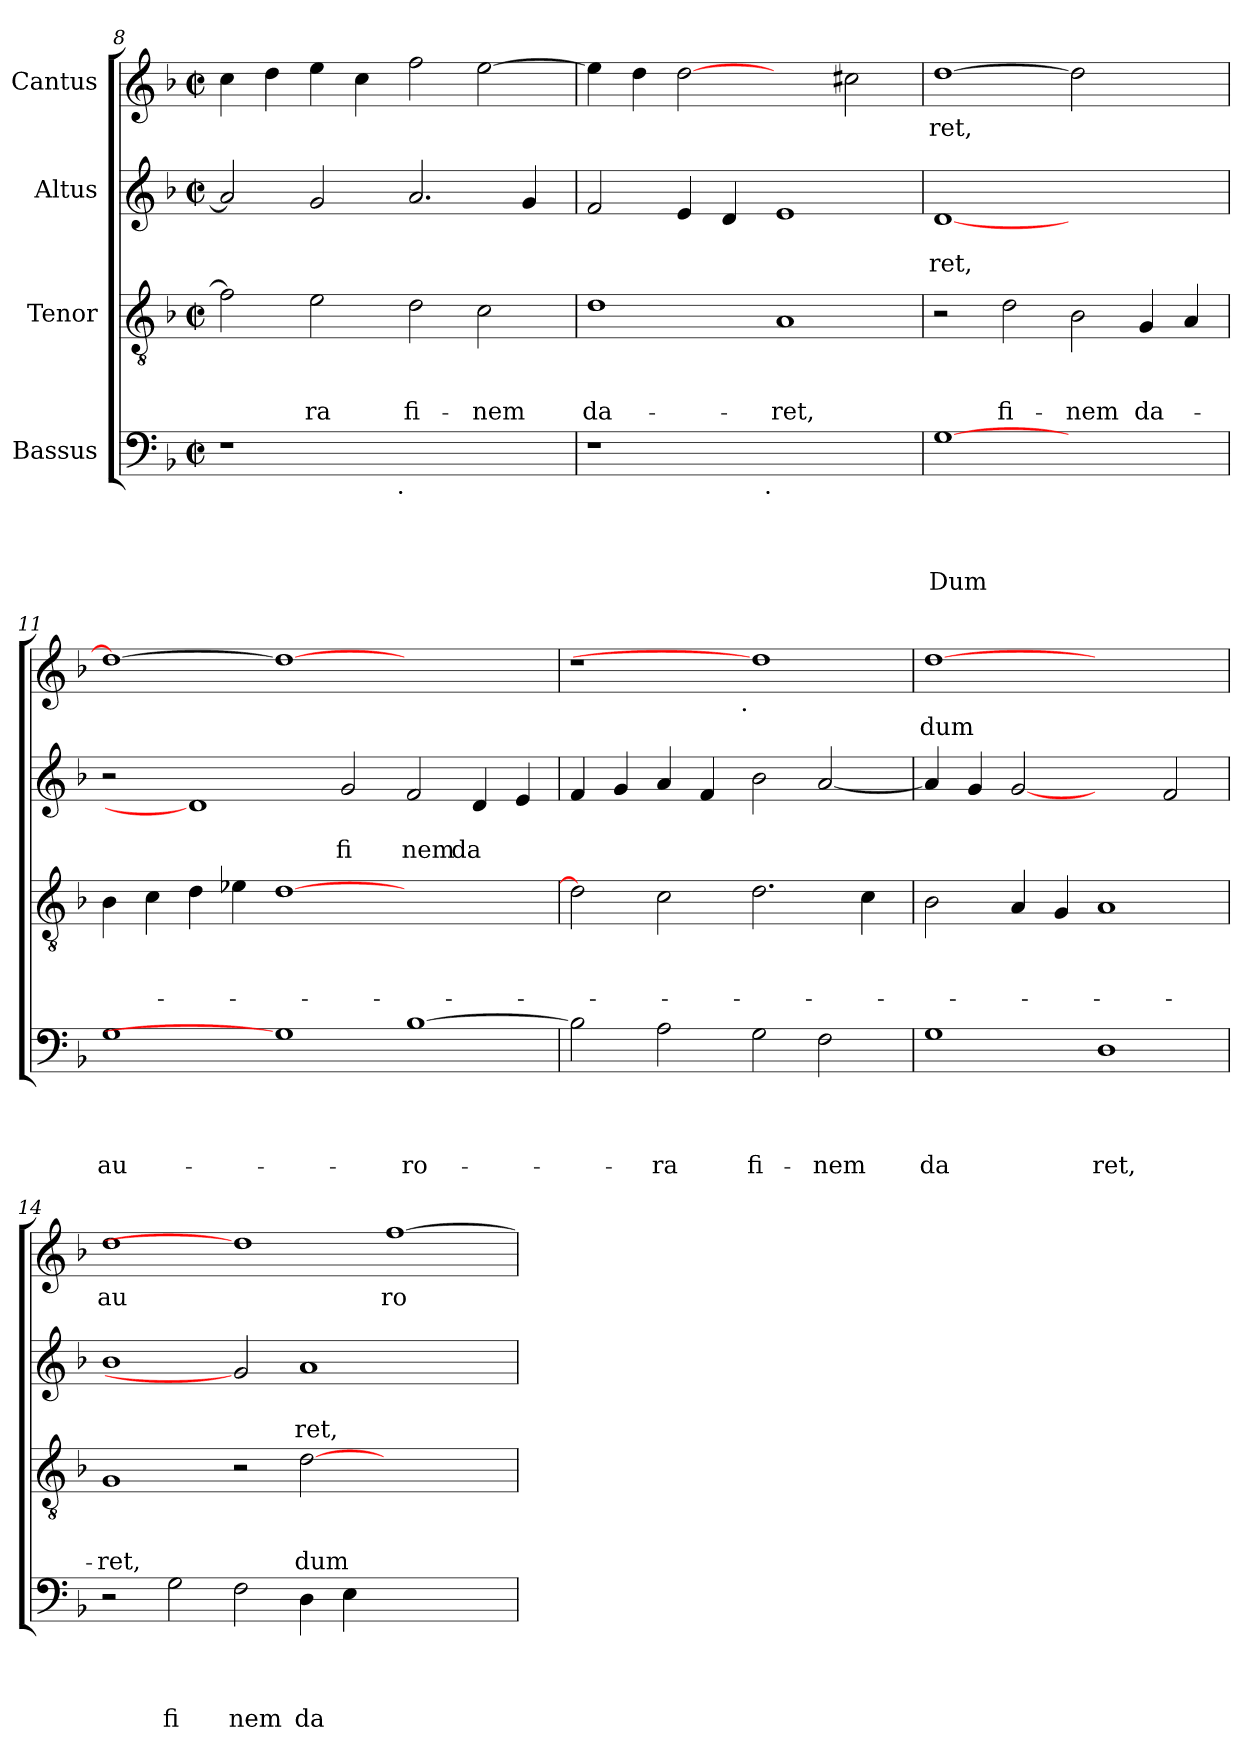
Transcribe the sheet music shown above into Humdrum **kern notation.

**kern	**text	**text	**text	**text	**kern	**text	**text	**text	**kern	**text	**text	**kern	**text
*part4	*part4	*part4	*part4	*part4	*part3	*part3	*part3	*part3	*part2	*part2	*part2	*part1	*part1
*staff4	*staff4	*staff4	*staff4	*staff4	*staff3	*staff3	*staff3	*staff3	*staff2	*staff2	*staff2	*staff1	*staff1
*I"Bassus	*	*	*	*	*I"Tenor	*	*	*	*I"Altus	*	*	*I"Cantus	*
*clefF4	*	*	*	*	*clefGv2	*	*	*	*clefG2	*	*	*clefG2	*
*k[b-]	*	*	*	*	*k[b-]	*	*	*	*k[b-]	*	*	*k[b-]	*
*F:	*	*	*	*	*F:	*	*	*	*F:	*	*	*F:	*
*M2/2	*	*	*	*	*M2/2	*	*	*	*M2/2	*	*	*M2/2	*
*met(c|)	*	*	*	*	*met(c|)	*	*	*	*met(c|)	*	*	*met(c|)	*
=8	=8	=8	=8	=8	=8	=8	=8	=8	=8	=8	=8	=8	=8
*^	*	*	*	*	*	*	*	*	*	*	*	*	*
1r	2ryy	.	.	.	.	2f\]	.	.	.	2a/]	.	.	4cc\	.
.	.	.	.	.	.	.	.	.	.	.	.	.	4dd\	.
!	!	!	!	!	!	!	!	!	!LO:LY:b	!	!	!	!	!
.	4...ryy	.	.	.	.	2e\	.	.	-ra	2g/	.	.	4ee\	.
.	.	.	.	.	.	.	.	.	.	.	.	.	4cc\	.
!	!LO:TX:b:t=.	!	!	!	!	!	!	!	!	!	!	!	!	!
.	1ryy	.	.	.	.	.	.	.	.	.	.	.	.	.
!	!	!	!	!	!	!	!	!	!LO:LY:b	!	!	!	!	!
1ryy	.	.	.	.	.	2d\	.	.	fi-	2.a/	.	.	2ff\	.
!	!	!	!	!	!	!	!	!	!LO:LY:b	!	!	!	!	!
.	.	.	.	.	.	2c\	.	.	-nem	.	.	.	[>2ee\	.
.	.	.	.	.	.	.	.	.	.	4g/	.	.	.	.
.	32ryy	.	.	.	.	.	.	.	.	.	.	.	.	.
=9	=9	=9	=9	=9	=9	=9	=9	=9	=9	=9	=9	=9	=9	=9
!	!	!	!	!	!	!	!	!	!LO:LY:b	!	!	!	!	!
1r	2ryy	.	.	.	.	1d	.	.	da-	2f/	.	.	4ee\]	.
.	.	.	.	.	.	.	.	.	.	.	.	.	4dd\	.
.	4...ryy	.	.	.	.	.	.	.	.	4e/	.	.	[2dd	.
.	.	.	.	.	.	.	.	.	.	4d/	.	.	.	.
!	!LO:TX:b:t=.	!	!	!	!	!	!	!	!	!	!	!	!	!
.	1ryy	.	.	.	.	.	.	.	.	.	.	.	.	.
!	!	!	!	!	!	!	!	!	!LO:LY:b	!	!	!	!	!
1ryy	.	.	.	.	.	1A	.	.	-ret,	1e	.	.	2ryy	.
.	.	.	.	.	.	.	.	.	.	.	.	.	2cc#\	.
.	32ryy	.	.	.	.	.	.	.	.	.	.	.	.	.
=10	=10	=10	=10	=10	=10	=10	=10	=10	=10	=10	=10	=10	=10	=10
!	!	!	!	!	!LO:LY:b	!	!	!	!	!	!	!LO:LY:b	!	!LO:LY:b
*v	*v	*	*	*	*	*	*	*	*	*	*	*	*	*
[1G	.	.	.	Dum	2r	.	.	.	[1d	.	ret,	[>1dd	-ret,
!	!	!	!	!	!	!	!	!LO:LY:b	!	!	!	!	!
.	.	.	.	.	2d\	.	.	fi-	.	.	.	.	.
!	!	!	!	!	!	!	!	!LO:LY:b	!	!	!	!	!
1ryy	.	.	.	.	2B-\	.	.	-nem	1ryy	.	.	2dd]	.
!	!	!	!	!	!	!	!	!LO:LY:b	!	!	!	!	!
.	.	.	.	.	4G/	.	.	da-	.	.	.	2ryy	.
.	.	.	.	.	4A/	.	.	.	.	.	.	.	.
=11	=11	=11	=11	=11	=11	=11	=11	=11	=11	=11	=11	=11	=11
!	!	!	!	!LO:LY:b	!	!	!	!	!	!	!	!	!
1G	.	.	.	au-	4B-\	.	.	.	2r	.	.	1dd_	.
.	.	.	.	.	4c\	.	.	.	.	.	.	.	.
.	.	.	.	.	4d\	.	.	.	1d]	.	.	.	.
.	.	.	.	.	4e-\	.	.	.	.	.	.	.	.
1G]	.	.	.	.	[>1d	.	.	.	.	.	.	1dd_	.
!	!	!	!	!	!	!	!	!	!	!	!LO:LY:b	!	!
.	.	.	.	.	.	.	.	.	2g/	.	fi	.	.
!	!	!	!	!LO:LY:b	!	!	!	!	!	!	!LO:LY:b	!	!
[>1B-	.	.	.	-ro-	1ryy	.	.	.	2f/	.	nem	1ryy	.
!	!	!	!	!	!	!	!	!	!	!	!LO:LY:b	!	!
.	.	.	.	.	.	.	.	.	4d/	.	da	.	.
.	.	.	.	.	.	.	.	.	4e/	.	.	.	.
=12	=12	=12	=12	=12	=12	=12	=12	=12	=12	=12	=12	=12	=12
*	*	*	*	*	*	*	*	*	*	*	*	*^	*
2B-\]	.	.	.	.	2d\]	.	.	.	4f/	.	.	1r	2ryy	.
.	.	.	.	.	.	.	.	.	4g/	.	.	.	.	.
!	!	!	!	!LO:LY:b	!	!	!	!	!	!	!	!	!	!
2A\	.	.	.	-ra	2c\	.	.	.	4a/	.	.	.	4...ryy	.
.	.	.	.	.	.	.	.	.	4f/	.	.	.	.	.
!	!	!	!	!	!	!	!	!	!	!	!	!	!LO:TX:b:t=.	!
.	.	.	.	.	.	.	.	.	.	.	.	.	1ryy	.
!	!	!	!	!LO:LY:b	!	!	!	!	!	!	!	!	!	!
2G\	.	.	.	fi-	2.d\	.	.	.	2b-\	.	.	1dd]	.	.
!	!	!	!	!LO:LY:b	!	!	!	!	!	!	!	!	!	!
2F\	.	.	.	-nem	.	.	.	.	[<2a/	.	.	.	.	.
.	.	.	.	.	4c\	.	.	.	.	.	.	.	.	.
.	.	.	.	.	.	.	.	.	.	.	.	.	32ryy	.
!!LO:LB:g=z
=13	=13	=13	=13	=13	=13	=13	=13	=13	=13	=13	=13	=13	=13	=13
!	!	!	!	!LO:LY:b	!	!	!	!	!	!	!	!	!	!LO:LY:b
*	*	*	*	*	*	*	*	*	*	*	*	*v	*v	*
1G	.	.	.	da	2B-\	.	.	.	4a/]	.	.	[1dd	dum
.	.	.	.	.	.	.	.	.	4g/	.	.	.	.
.	.	.	.	.	4A/	.	.	.	[2g	.	.	.	.
.	.	.	.	.	4G/	.	.	.	.	.	.	.	.
!	!	!	!	!LO:LY:b	!	!	!	!	!	!	!	!	!
1D	.	.	.	ret,	1A	.	.	.	2ryy	.	.	1ryy	.
.	.	.	.	.	.	.	.	.	2f/	.	.	.	.
=14	=14	=14	=14	=14	=14	=14	=14	=14	=14	=14	=14	=14	=14
!	!	!	!	!	!	!	!	!LO:LY:b	!	!	!	!	!LO:LY:b
2r	.	.	.	.	1G	.	.	-ret,	1b-	.	.	1dd	au
!	!	!	!	!LO:LY:b	!	!	!	!	!	!	!	!	!
2G\	.	.	.	fi	.	.	.	.	.	.	.	.	.
!	!	!	!	!LO:LY:b	!	!	!	!	!	!	!	!	!
2F\	.	.	.	nem	2r	.	.	.	2g]	.	.	1dd]	.
!	!	!	!	!LO:LY:b	!	!	!	!LO:LY:b	!	!	!LO:LY:b	!	!
4D\	.	.	.	da	[>2d\	.	.	dum	1a	.	ret,	.	.
4E\	.	.	.	.	.	.	.	.	.	.	.	.	.
!	!	!	!	!	!	!	!	!	!	!	!	!	!LO:LY:b
1ryy	.	.	.	.	1ryy	.	.	.	.	.	.	[>1ff	ro
.	.	.	.	.	.	.	.	.	2ryy	.	.	.	.
=	=	=	=	=	=	=	=	=	=	=	=	=	=
*-	*-	*-	*-	*-	*-	*-	*-	*-	*-	*-	*-	*-	*-
